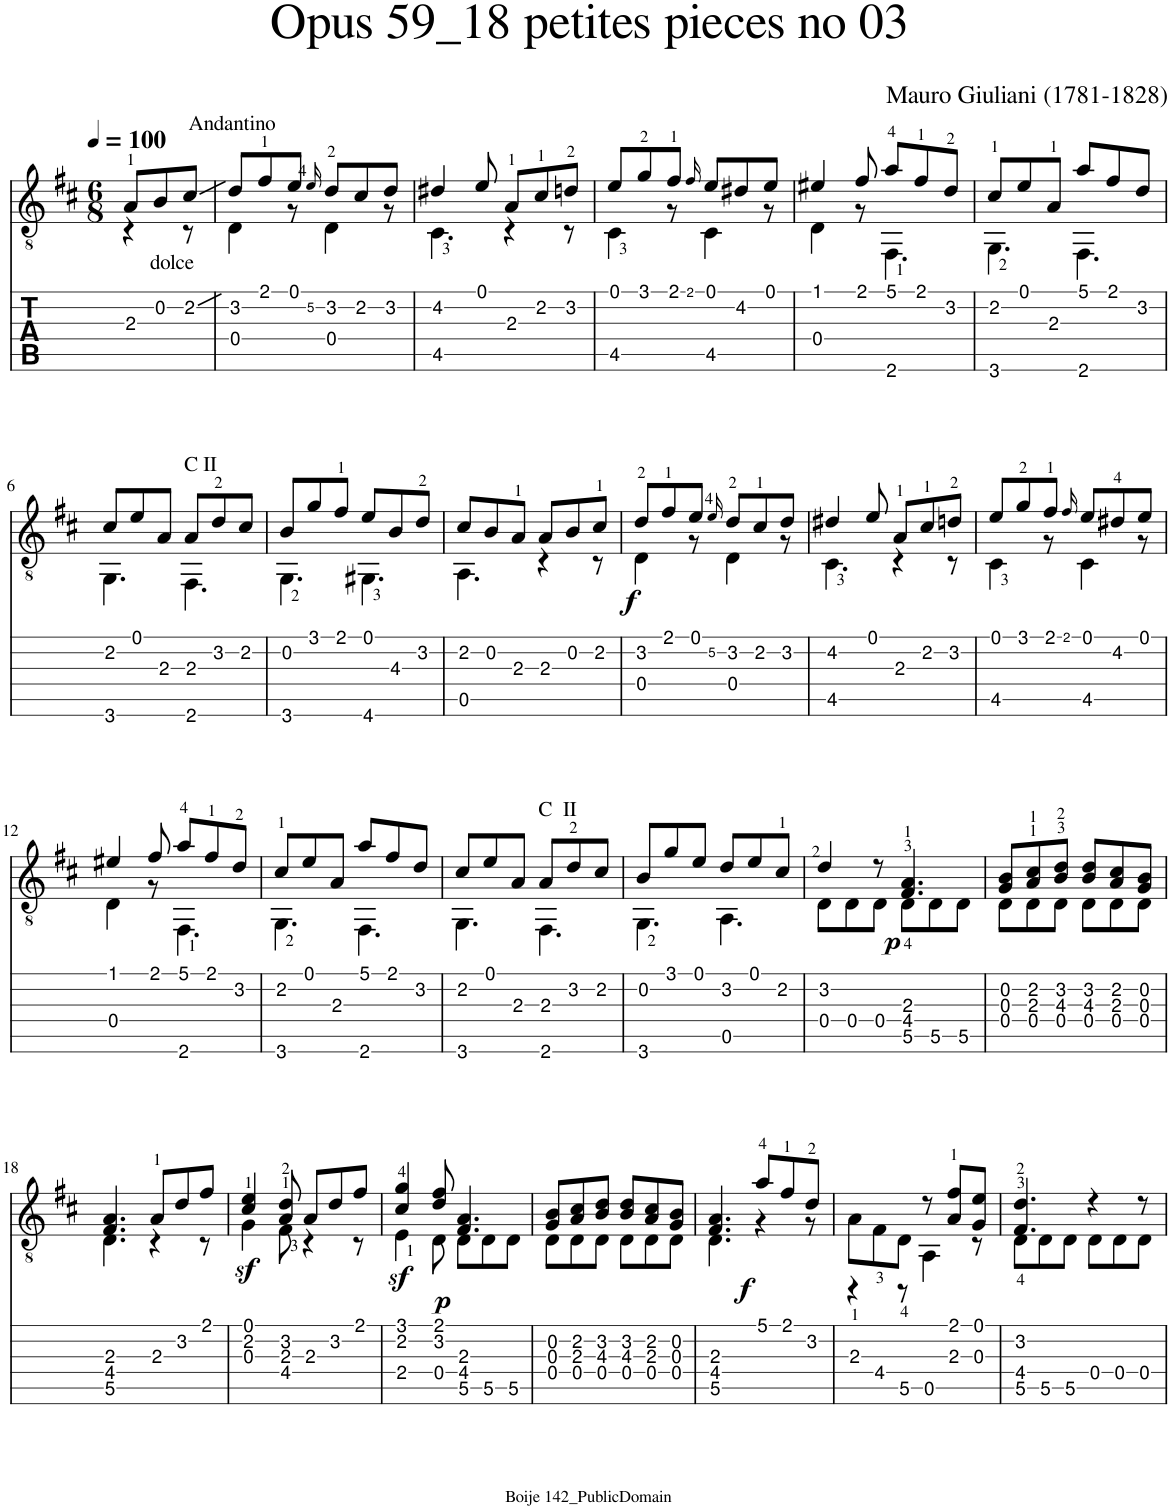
**kern	**kern	**dynam
*part1	*part1	*part1
*staff2	*staff1	*staff1/2
*I"Guitar	*	*
*I'Guit.	*	*
*stria6	*	*
*	*clefGv2	*
*k[f#c#]	*k[f#c#]	*
*M6/8	*M6/8	*
*MM100	*MM100	*
=	=	=
*^	*^	*
8AL	4r	8A/L	4r	.
!	!	!LO:TX:b:t=dolce	!	!
8B	.	8B/	.	.
!	!	!LO:TX:a:t=Andantino	!	!
8c#J	8r	8c#/J	8r	.
=1	=1	=1	=1	=1
8dL	4D	8d/L	4D\	.
8f#	.	8f#/	.	.
8eJ	8r	8e/J	8r	.
qe	.	16qe/	.	.
8dL	4D	8d/L	4D\	.
8c#	.	8c#/	.	.
8dJ	8r	8d/J	8r	.
=2	=2	=2	=2	=2
4d#	4.C#	4d#X/	4.C#\	.
8e	.	8e/	.	.
8AL	4r	8A/L	4r	.
8c#	.	8c#/	.	.
8dJ	8r	8dn/J	8r	.
=3	=3	=3	=3	=3
8eL	4C#	8e/L	4C#\	.
8g	.	8g/	.	.
8f#J	8r	8f#/J	8r	.
qf#	.	16qf#/	.	.
8eL	4C#	8e/L	4C#\	.
8d#	.	8d#X/	.	.
8eJ	8r	8e/J	8r	.
=4	=4	=4	=4	=4
4e#	4D	4e#X/	4D\	.
8f#	8r	8f#/	8r	.
8aL	4.FF#	8a/L	4.FF#\	.
8f#	.	8f#/	.	.
8dJ	.	8d/J	.	.
=5	=5	=5	=5	=5
8c#L	4.GG	8c#/L	4.GG\	.
8e	.	8e/	.	.
8AJ	.	8A/J	.	.
8aL	4.FF#	8a/L	4.FF#\	.
8f#	.	8f#/	.	.
8dJ	.	8d/J	.	.
!!LO:LB:g=z	!!
=6	=6	=6	=6	=6
8c#L	4.GG	8c#/L	4.GG\	.
8e	.	8e/	.	.
8AJ	.	8A/J	.	.
!	!	!LO:TX:a:t=C II	!	!
8AL	4.FF#	8A/L	4.FF#\	.
8d	.	8d/	.	.
8c#J	.	8c#/J	.	.
=7	=7	=7	=7	=7
8BL	4.GG	8B/L	4.GG\	.
8g	.	8g/	.	.
8f#J	.	8f#/J	.	.
8eL	4.GG#	8e/L	4.GG#X\	.
8B	.	8B/	.	.
8dJ	.	8d/J	.	.
=8	=8	=8	=8	=8
8c#L	4.AA	8c#/L	4.AA\	.
8B	.	8B/	.	.
8AJ	.	8A/J	.	.
8AL	4r	8A/L	4r	.
8B	.	8B/	.	.
!	!	!	!	!LO:DY:a=2
8c#J	8r	8c#/J	8r	f
=9	=9	=9	=9	=9
8dL	4D	8d/L	4D\	.
8f#	.	8f#/	.	.
8eJ	8r	8e/J	8r	.
qe	.	16qe/	.	.
8dL	4D	8d/L	4D\	.
8c#	.	8c#/	.	.
8dJ	8r	8d/J	8r	.
=10	=10	=10	=10	=10
4d#	4.C#	4d#X/	4.C#\	.
8e	.	8e/	.	.
8AL	4r	8A/L	4r	.
8c#	.	8c#/	.	.
8dJ	8r	8dn/J	8r	.
=11	=11	=11	=11	=11
8eL	4C#	8e/L	4C#\	.
8g	.	8g/	.	.
8f#J	8r	8f#/J	8r	.
qf#	.	16qf#/	.	.
8eL	4C#	8e/L	4C#\	.
8d#	.	8d#X/	.	.
8eJ	8r	8e/J	8r	.
!!LO:LB:g=z	!!
=12	=12	=12	=12	=12
4e#	4D	4e#X/	4D\	.
8f#	8r	8f#/	8r	.
8aL	4.FF#	8a/L	4.FF#\	.
8f#	.	8f#/	.	.
8dJ	.	8d/J	.	.
=13	=13	=13	=13	=13
8c#L	4.GG	8c#/L	4.GG\	.
8e	.	8e/	.	.
8AJ	.	8A/J	.	.
8aL	4.FF#	8a/L	4.FF#\	.
8f#	.	8f#/	.	.
8dJ	.	8d/J	.	.
=14	=14	=14	=14	=14
8c#L	4.GG	8c#/L	4.GG\	.
8e	.	8e/	.	.
8AJ	.	8A/J	.	.
!	!	!LO:TX:a:t=C  II	!	!
8AL	4.FF#	8A/L	4.FF#\	.
8d	.	8d/	.	.
8c#J	.	8c#/J	.	.
=15	=15	=15	=15	=15
8BL	4.GG	8B/L	4.GG\	.
8g	.	8g/	.	.
8eJ	.	8e/J	.	.
8dL	4.AA	8d/L	4.AA\	.
8e	.	8e/	.	.
8c#J	.	8c#/J	.	.
=16	=16	=16	=16	=16
4d	8DL	4d/	8D\L	.
.	8D	.	8D\	.
!	!	!	!	!LO:DY:a=2
8r	8DJ	8r	8D\J	p
4.F# 4.A	8DL	4.F#/ 4.A/	8D\L	.
.	8D	.	8D\	.
.	8DJ	.	8D\J	.
=17	=17	=17	=17	=17
8G\ 8B\L	8DL	8G/ 8B/L	8D\L	.
8A\ 8c#\	8D	8A/ 8c#/	8D\	.
8B\ 8d\J	8DJ	8B/ 8d/J	8D\J	.
8B\ 8d\L	8DL	8B/ 8d/L	8D\L	.
8A\ 8c#\	8D	8A/ 8c#/	8D\	.
8G\ 8B\J	8DJ	8G/ 8B/J	8D\J	.
!!LO:LB:g=z	!!
=18	=18	=18	=18	=18
4.F# 4.A	4.D	4.F#/ 4.A/	4.D\	.
8AL	4r	8A/L	4r	.
8d	.	8d/	.	.
8f#J	8r	8f#/J	8r	.
=19	=19	=19	=19	=19
!	!	!	!	!LO:DY:b
4c# 4e	4G	4c#/ 4e/	4G\	sf
8A 8d	8F#	8A/ 8d/	8F#\	.
8AL	4r	8A/L	4r	.
8d	.	8d/	.	.
8f#J	8r	8f#/J	8r	.
=20	=20	=20	=20	=20
!	!	!	!	!LO:DY:b
4c# 4g	4E	4c#/ 4g/	4E\	sf
!	!	!	!	!LO:DY:a=2
8d 8f#	8D	8d/ 8f#/	8D\	p
4.F# 4.A	8DL	4.F#/ 4.A/	8D\L	.
.	8D	.	8D\	.
.	8DJ	.	8D\J	.
=21	=21	=21	=21	=21
8G\ 8B\L	8DL	8G/ 8B/L	8D\L	.
8A\ 8c#\	8D	8A/ 8c#/	8D\	.
8B\ 8d\J	8DJ	8B/ 8d/J	8D\J	.
8B\ 8d\L	8DL	8B/ 8d/L	8D\L	.
8A\ 8c#\	8D	8A/ 8c#/	8D\	.
8G\ 8B\J	8DJ	8G/ 8B/J	8D\J	.
=22	=22	=22	=22	=22
4.F# 4.A	4.D	4.F#/ 4.A/	4.D\	.
!	!	!	!	!LO:DY:a=2
8aL	4r	8a/L	4r	f
8f#	.	8f#/	.	.
8dJ	8r	8d/J	8r	.
=23	=23	=23	=23	=23
8AL	4r	8A\L	4r	.
8F#	.	8F#\	.	.
8DJ	8r	8D\J	8r	.
8r	4AA	8r	4AA\	.
8A\ 8f#\L	.	8A/ 8f#/L	.	.
8G\ 8e\J	8r	8G/ 8e/J	8r	.
=24	=24	=24	=24	=24
4.F# 4.d	8DL	4.F#/ 4.d/	8D\L	.
.	8D	.	8D\	.
.	8DJ	.	8D\J	.
4r	8DL	4r	8D\L	.
.	8D	.	8D\	.
8r	8DJ	8r	8D\J	.
*v	*v	*	*	*
*	*v	*v	*
=	=	=
*-	*-	*-
